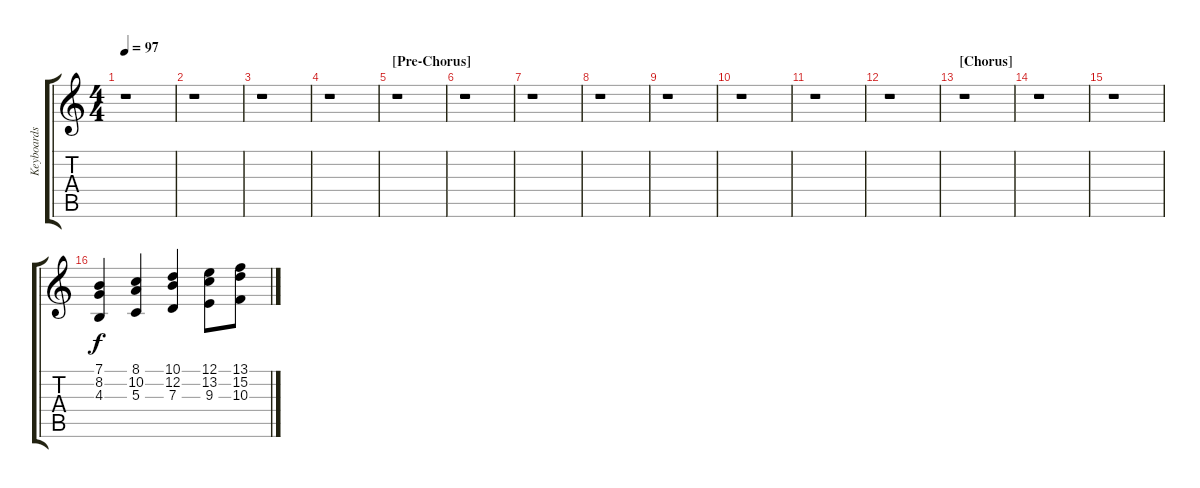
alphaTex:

\track ("Keyboards 2" "Keyboards ") {instrument brasssection}
\staff {score tabs}
\tuning (E4 B3 G3 D3 A2 E2) {hide}
\ts (4 4)
\tempo 97
\clef g2
\ks c
r.1{dy f} |
r.1 |
r.1 |
r.1 |
\section ("" "[Pre-Chorus]")
r.1 |
r.1 |
r.1 |
r.1 |
r.1 |
r.1 |
r.1 |
r.1 |
\section ("" "[Chorus]")
r.1 |
r.1 |
r.1 |
(7.1 8.2 4.3).4 (8.1 10.2 5.3).4 (10.1 12.2 7.3).4 (12.1 13.2 9.3).8 (13.1 15.2 10.3).8
